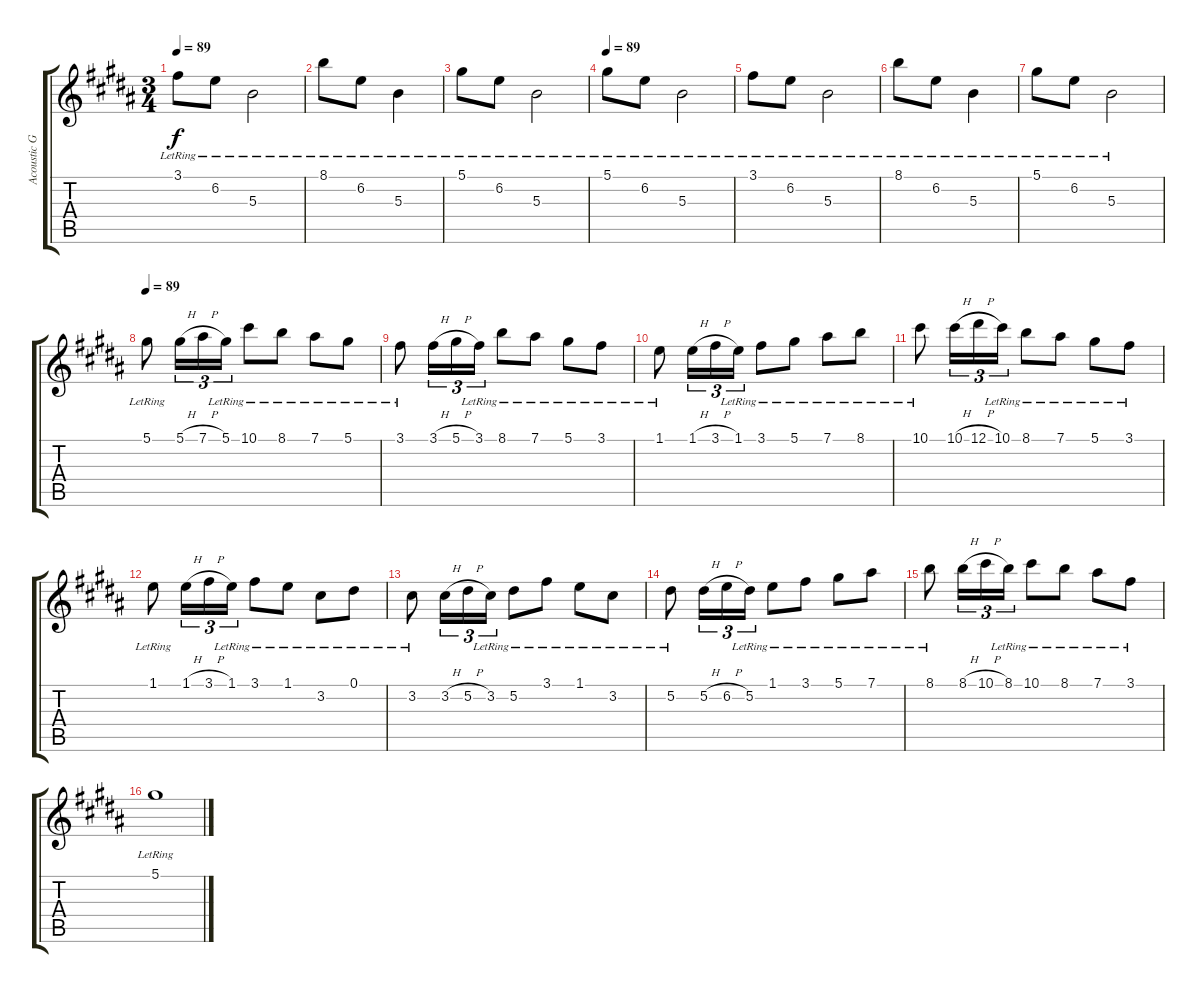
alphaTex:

\track ("Acoustic Guitar II" "Acoustic G") {instrument acousticguitarsteel}
\staff {score tabs}
\tuning (Eb4 Bb3 Gb3 Db3 Ab2 Eb2) {hide}
\ts (3 4)
\tempo 89
\clef g2
\ks b
3.1{lr}.8{dy f} 6.2{lr}.8 5.3{lr}.2 |
8.1{lr}.8 6.2{lr}.8 5.3{lr}.4 |
5.1{lr}.8 6.2{lr}.8 5.3{lr}.2 |
\tempo 89
5.1{lr}.8{volume 13} 6.2{lr}.8 5.3{lr}.2 |
3.1{lr}.8 6.2{lr}.8 5.3{lr}.2 |
8.1{lr}.8 6.2{lr}.8 5.3{lr}.4 |
5.1{lr}.8 6.2{lr}.8 5.3{lr}.2 |
\tempo 89
5.1{lr}.8 5.1{h}.16{tu (3 2)} 7.1{h}.16{tu (3 2)} 5.1{lr}.16{tu (3 2)} 10.1{lr}.8 8.1{lr}.8 7.1{lr}.8 5.1{lr}.8 |
3.1{lr}.8 3.1{h}.16{tu (3 2)} 5.1{h}.16{tu (3 2)} 3.1{lr}.16{tu (3 2)} 8.1{lr}.8 7.1{lr}.8 5.1{lr}.8 3.1{lr}.8 |
1.1{lr}.8 1.1{h}.16{tu (3 2)} 3.1{h}.16{tu (3 2)} 1.1{lr}.16{tu (3 2)} 3.1{lr}.8 5.1{lr}.8 7.1{lr}.8 8.1{lr}.8 |
10.1{lr}.8 10.1{h}.16{tu (3 2)} 12.1{h}.16{tu (3 2)} 10.1{lr}.16{tu (3 2)} 8.1{lr}.8 7.1{lr}.8 5.1{lr}.8 3.1{lr}.8 |
1.1{lr}.8 1.1{h}.16{tu (3 2)} 3.1{h}.16{tu (3 2)} 1.1{lr}.16{tu (3 2)} 3.1{lr}.8 1.1{lr}.8 3.2{lr}.8 0.1{lr}.8 |
3.2{lr}.8 3.2{h}.16{tu (3 2)} 5.2{h}.16{tu (3 2)} 3.2{lr}.16{tu (3 2)} 5.2{lr}.8 3.1{lr}.8 1.1{lr}.8 3.2{lr}.8 |
5.2{lr}.8 5.2{h}.16{tu (3 2)} 6.2{h}.16{tu (3 2)} 5.2{lr}.16{tu (3 2)} 1.1{lr}.8 3.1{lr}.8 5.1{lr}.8 7.1{lr}.8 |
8.1{lr}.8 8.1{h}.16{tu (3 2)} 10.1{h}.16{tu (3 2)} 8.1{lr}.16{tu (3 2)} 10.1{lr}.8 8.1{lr}.8 7.1{lr}.8 3.1{lr}.8 |
5.1{lr}.1
